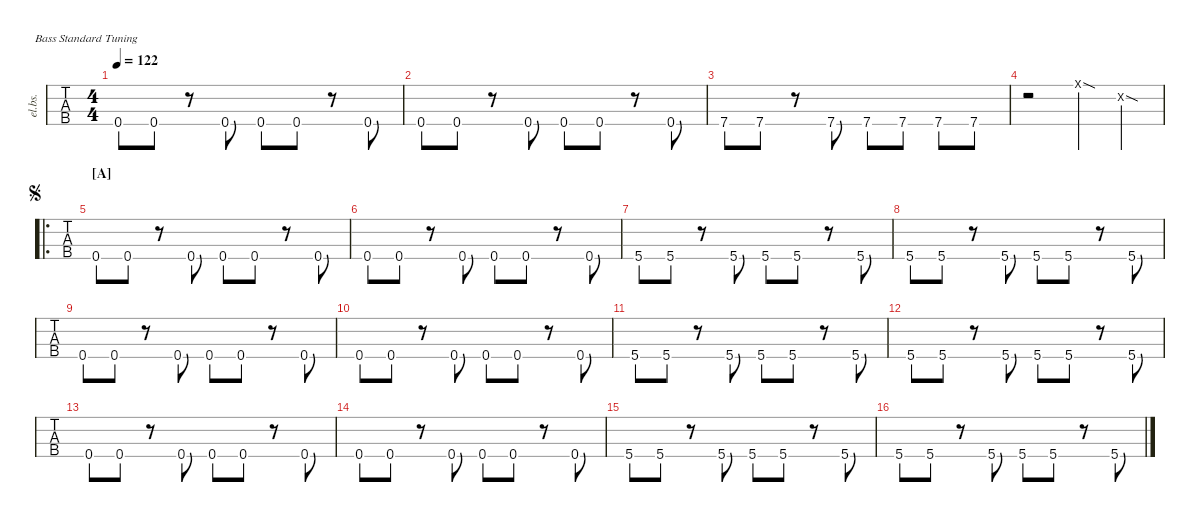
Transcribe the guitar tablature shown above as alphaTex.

\defaultSystemsLayout 4
\hideDynamics
\bracketExtendMode nobrackets
\track ("Electric Bass" "el.bs.") {defaultSystemsLayout 4 instrument electricbassfinger}
\staff {tabs}
\tuning (G2 D2 A1 E1)
\ts (4 4)
\tempo 122
\clef f4
\ks c
0.4.8{dy mf} 0.4.8 r.8 0.4.8 0.4.8 0.4.8 r.8 0.4.8 |
0.4.8 0.4.8 r.8 0.4.8 0.4.8 0.4.8 r.8 0.4.8 |
7.4.8 7.4.8 r.8 7.4.8 7.4.8 7.4.8 7.4.8 7.4.8 |
r.2 0.1{sod x}.4 0.2{sod x}.4 |
\ro
\section ("A" "")
\jump segno
0.4.8 0.4.8 r.8 0.4.8 0.4.8 0.4.8 r.8 0.4.8 |
0.4.8 0.4.8 r.8 0.4.8 0.4.8 0.4.8 r.8 0.4.8 |
5.4.8 5.4.8 r.8 5.4.8 5.4.8 5.4.8 r.8 5.4.8 |
5.4.8 5.4.8 r.8 5.4.8 5.4.8 5.4.8 r.8 5.4.8 |
0.4.8 0.4.8 r.8 0.4.8 0.4.8 0.4.8 r.8 0.4.8 |
0.4.8 0.4.8 r.8 0.4.8 0.4.8 0.4.8 r.8 0.4.8 |
5.4.8 5.4.8 r.8 5.4.8 5.4.8 5.4.8 r.8 5.4.8 |
5.4.8 5.4.8 r.8 5.4.8 5.4.8 5.4.8 r.8 5.4.8 |
0.4.8 0.4.8 r.8 0.4.8 0.4.8 0.4.8 r.8 0.4.8 |
0.4.8 0.4.8 r.8 0.4.8 0.4.8 0.4.8 r.8 0.4.8 |
5.4.8 5.4.8 r.8 5.4.8 5.4.8 5.4.8 r.8 5.4.8 |
5.4.8 5.4.8 r.8 5.4.8 5.4.8 5.4.8 r.8 5.4.8
